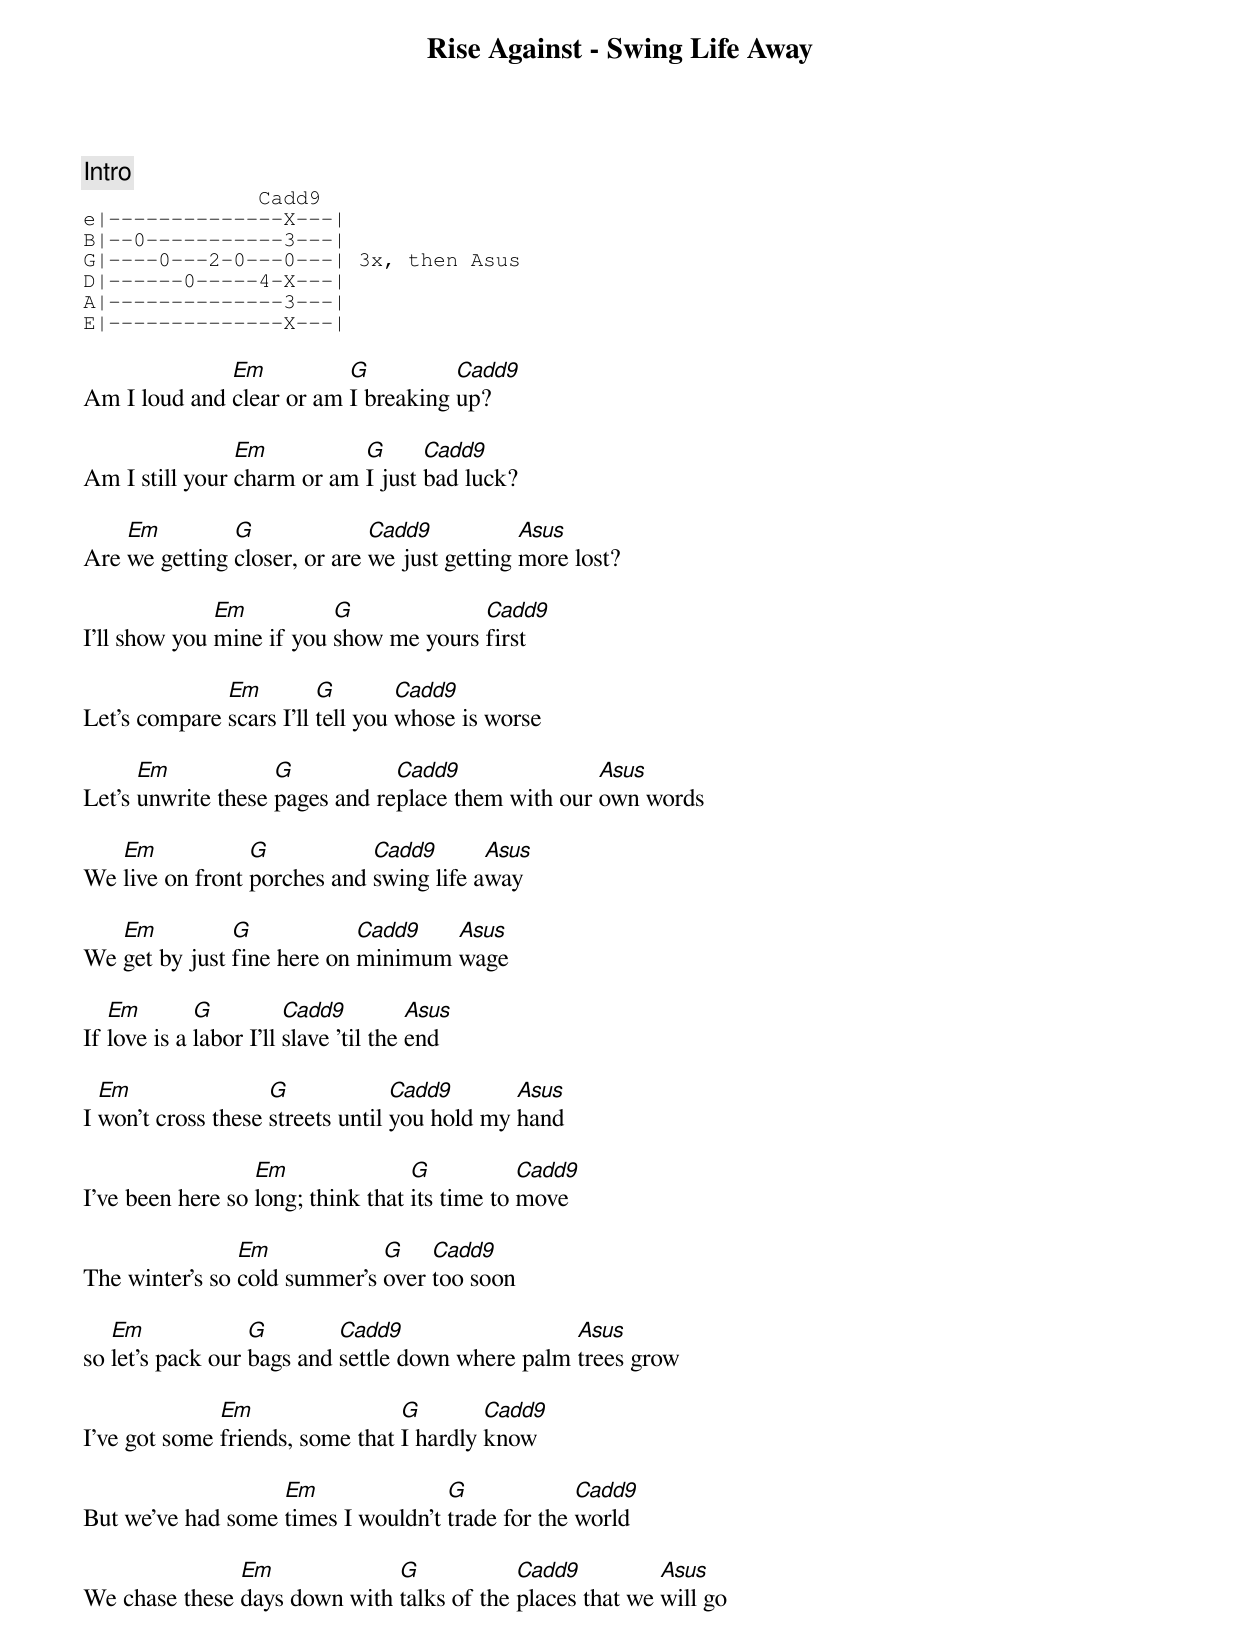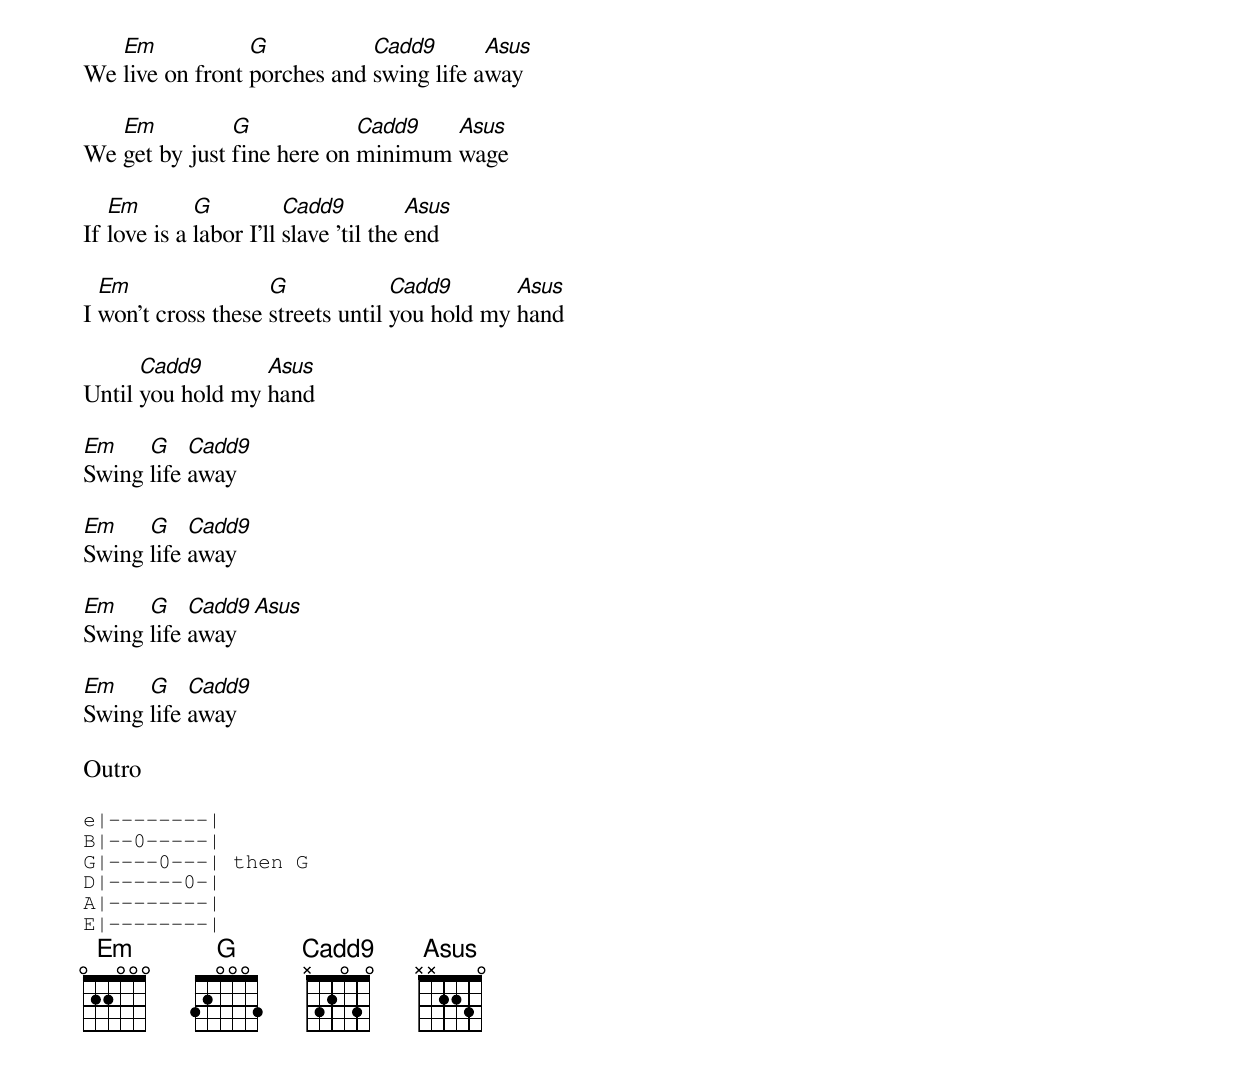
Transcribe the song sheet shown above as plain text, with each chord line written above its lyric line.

Rise Against - Swing Life Away

Intro
              Cadd9
e|--------------X---|
B|--0-----------3---|
G|----0---2-0---0---| 3x, then Asus
D|------0-----4-X---|
A|--------------3---|
E|--------------X---|

              Em          G          Cadd9
Am I loud and clear or am I breaking up?

                Em          G      Cadd9
Am I still your charm or am I just bad luck?

    Em         G              Cadd9           Asus
Are we getting closer, or are we just getting more lost?

              Em          G             Cadd9
I'll show you mine if you show me yours first

              Em         G        Cadd9
Let's compare scars I'll tell you whose is worse

      Em            G           Cadd9               Asus
Let's unwrite these pages and replace them with our own words

   Em            G           Cadd9       Asus
We live on front porches and swing life away

   Em          G            Cadd9   Asus
We get by just fine here on minimum wage

   Em        G          Cadd9          Asus
If love is a labor I'll slave 'til the end

  Em                G             Cadd9       Asus
I won't cross these streets until you hold my hand

                  Em               G           Cadd9
I've been here so long; think that its time to move

                Em            G    Cadd9
The winter's so cold summer's over too soon

   Em             G        Cadd9                  Asus
so let's pack our bags and settle down where palm trees grow

              Em                 G        Cadd9
I've got some friends, some that I hardly know

                   Em               G             Cadd9
But we've had some times I wouldn't trade for the world

               Em             G            Cadd9          Asus
We chase these days down with talks of the places that we will go

   Em            G           Cadd9       Asus
We live on front porches and swing life away

   Em          G            Cadd9   Asus
We get by just fine here on minimum wage

   Em        G          Cadd9          Asus
If love is a labor I'll slave 'til the end

  Em                G             Cadd9       Asus
I won't cross these streets until you hold my hand

      Cadd9       Asus
Until you hold my hand

Em    G    Cadd9
Swing life away

Em    G    Cadd9
Swing life away

Em    G    Cadd9 Asus
Swing life away

Em    G    Cadd9
Swing life away

Outro

e|--------|
B|--0-----|
G|----0---| then G
D|------0-|
A|--------|
E|--------|
